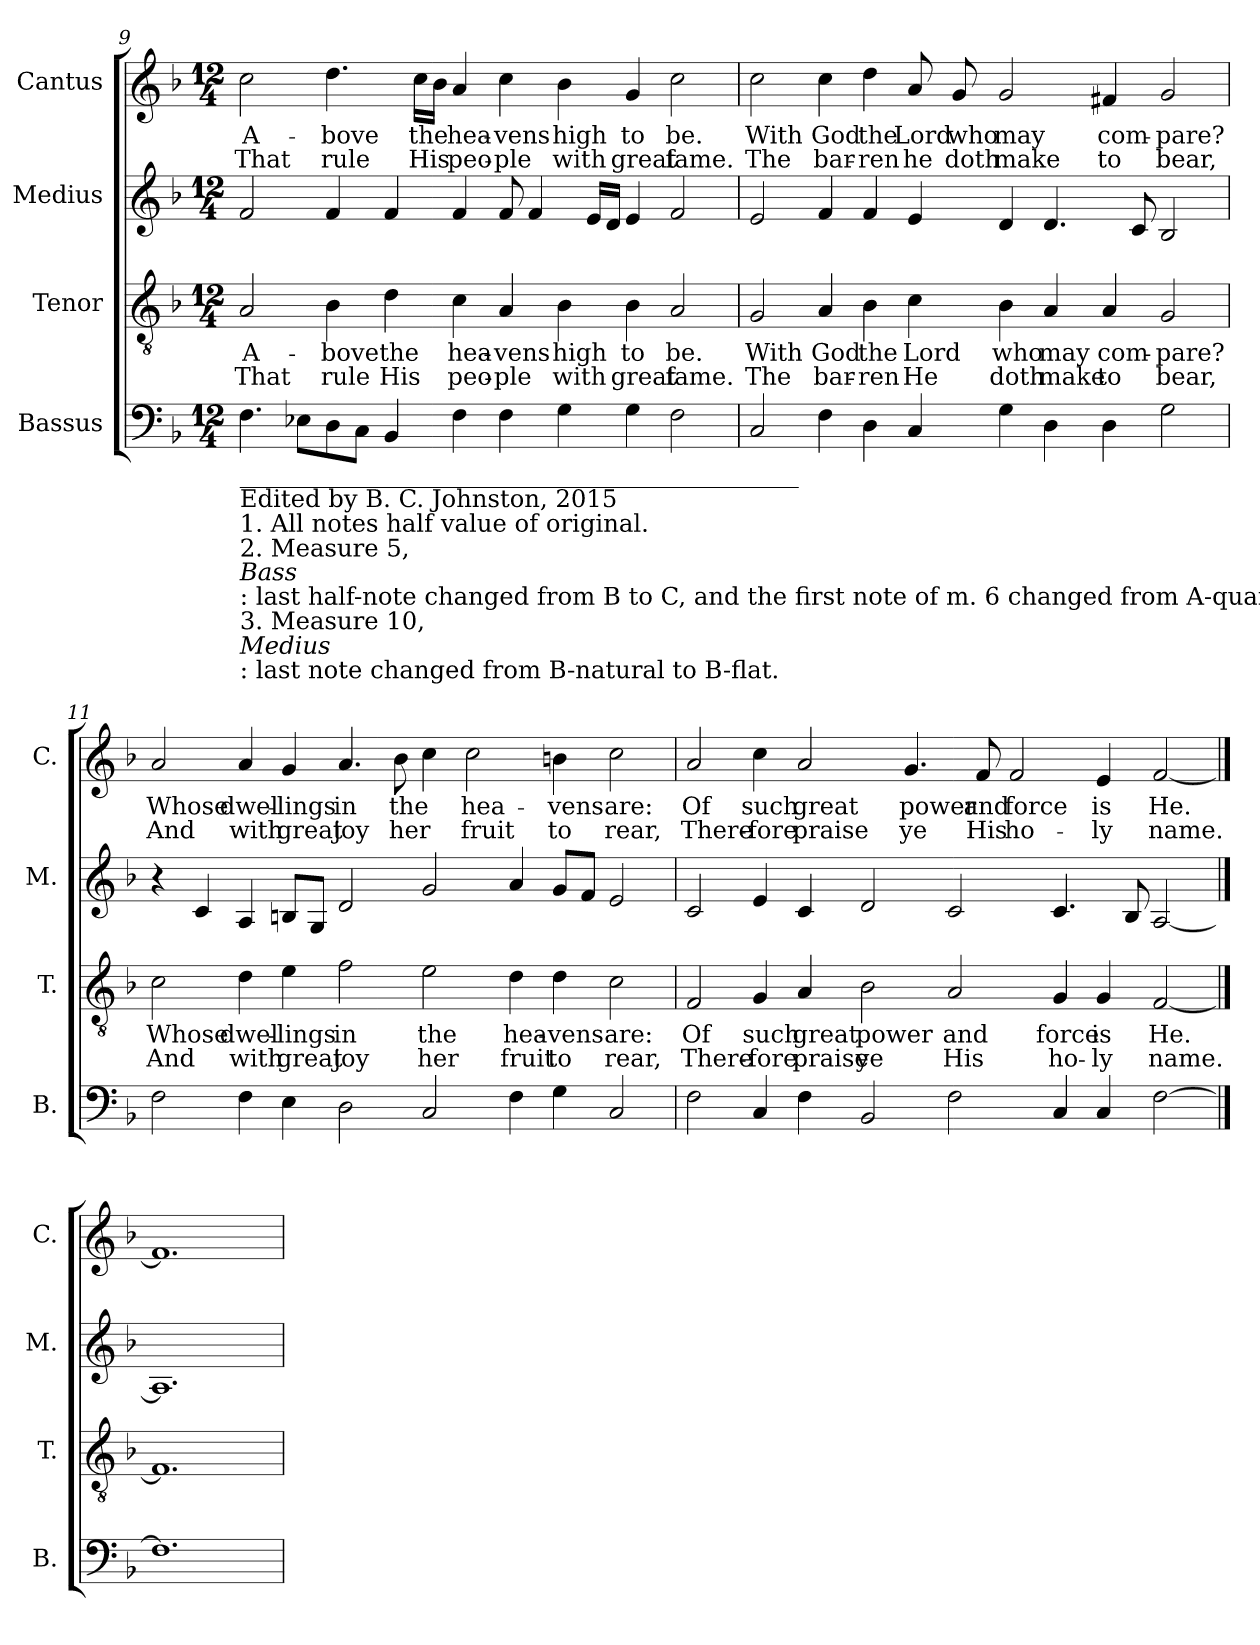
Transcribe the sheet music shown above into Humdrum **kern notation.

**kern	**kern	**text	**text	**kern	**kern	**text	**text
*part4	*part3	*part3	*part3	*part2	*part1	*part1	*part1
*staff4	*staff3	*staff3	*staff3	*staff2	*staff1	*staff1	*staff1
*I"Bassus	*I"Tenor	*	*	*I"Medius	*I"Cantus	*	*
*I'B.	*I'T.	*	*	*I'M.	*I'C.	*	*
*clefF4	*clefGv2	*	*	*clefG2	*clefG2	*	*
*k[b-]	*k[b-]	*	*	*k[b-]	*k[b-]	*	*
*M12/4	*M12/4	*	*	*M12/4	*M12/4	*	*
=9	=9	=9	=9	=9	=9	=9	=9
!LO:TX:b:t=______________________________________________	!	!	!	!	!	!	!
!LO:TX:b:t=Edited by B. C. Johnston, 2015	!	!	!	!	!	!	!
!LO:TX:b:t=1. All notes half value of original.	!	!	!	!	!	!	!
!LO:TX:b:t=2. Measure 5,	!	!	!	!	!	!	!
!LO:TX:b:i:t=Bass	!	!	!	!	!	!	!
!LO:TX:b:t=&colon; last half-note changed from B to C, and the first note of m. 6 changed from A-quarter to B-half note.	!	!	!	!	!	!	!
!LO:TX:b:t=3. Measure 10,	!	!	!	!	!	!	!
!LO:TX:b:i:t=Medius	!	!	!	!	!	!	!
!LO:TX:b:t=&colon; last note changed from B-natural to B-flat.	!	!	!	!	!	!	!
4.F\	2A/	A-	That	2f/	2cc\	A-	That
8E-X\L	.	.	.	.	.	.	.
8D\	4B-\	-bove	rule	4f/	4.dd\	-bove	rule
8C\J	.	.	.	.	.	.	.
4BB-/	4d\	the	His	4f/	.	.	.
.	.	.	.	.	16cc\LL	the	His
.	.	.	.	.	16b-\JJ	.	.
4F\	4c\	hea-	peo-	4f/	4a/	hea-	peo-
4F\	4A/	-vens	-ple	8f/	4cc\	-vens	-ple
.	.	.	.	4f/	.	.	.
4G\	4B-\	high	with	.	4b-\	high	with
.	.	.	.	16e/LL	.	.	.
.	.	.	.	16d/JJ	.	.	.
4G\	4B-\	to	great	4e/	4g/	to	great
2F\	2A/	be.	fame.	2f/	2cc\	be.	fame.
=10	=10	=10	=10	=10	=10	=10	=10
2C/	2G/	With	The	2e/	2cc\	With	The
4F\	4A/	God	bar-	4f/	4cc\	God	bar-
4D\	4B-\	the	-ren	4f/	4dd\	the	-ren
4C/	4c\	Lord	He	4e/	8a/	Lord	he
.	.	.	.	.	8g/	who	doth
4G\	4B-\	who	doth	4d/	2g/	may	make
4D\	4A/	may	make	4.d/	.	.	.
4D\	4A/	com-	to	.	4f#X/	com-	to
.	.	.	.	8c/	.	.	.
2G\	2G/	-pare?	bear,	2B-/	2g/	-pare?	bear,
=11	=11	=11	=11	=11	=11	=11	=11
2F\	2c\	Whose	And	4r	2a/	Whose	And
.	.	.	.	4c/	.	.	.
4F\	4d\	dwel-	with	4A/	4a/	dwel-	with
4E\	4e\	-lings	great	8Bn/L	4g/	-lings	great
.	.	.	.	8G/J	.	.	.
2D\	2f\	in	joy	2d/	4.a/	in	joy
.	.	.	.	.	8b-\	the	her
2C/	2e\	the	her	2g/	4cc\	.	.
.	.	.	.	.	2cc\	hea-	fruit
4F\	4d\	hea-	fruit	4a/	.	.	.
4G\	4d\	-vens	to	8g/L	4bn\	-vens	to
.	.	.	.	8f/J	.	.	.
2C/	2c\	are:	rear,	2e/	2cc\	are:	rear,
=12	=12	=12	=12	=12	=12	=12	=12
2F\	2F/	Of	There-	2c/	2a/	Of	There-
4C/	4G/	such	-fore	4e/	4cc\	such	-fore
4F\	4A/	great	praise	4c/	2a/	great	praise
2BB-/	2B-\	power	ye	2d/	.	.	.
.	.	.	.	.	4.g/	power	ye
2F\	2A/	and	His	2c/	.	.	.
.	.	.	.	.	8f/	and	His
.	.	.	.	.	2f/	force	ho-
4C/	4G/	force	ho-	4.c/	.	.	.
4C/	4G/	is	-ly	.	4e/	is	-ly
.	.	.	.	8B-/	.	.	.
[2F	[2F	He.	name.	[2A	[2f	He.	name.
==13	==13	==13	==13	==13	==13	==13	==13
1.F]	1.F]	.	.	1.A]	1.f]	.	.
=	=	=	=	=	=	=	=
*-	*-	*-	*-	*-	*-	*-	*-
